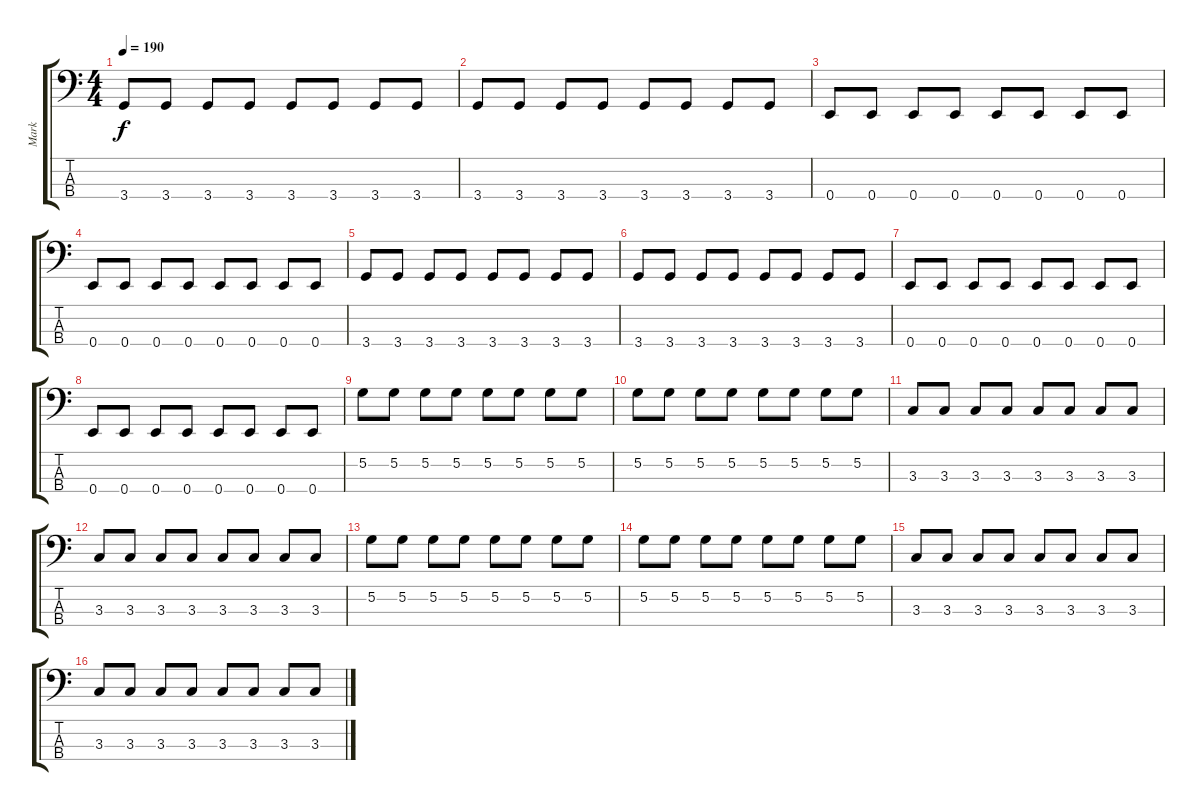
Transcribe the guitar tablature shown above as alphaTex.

\track ("Mark" "Mark") {instrument electricbasspick}
\staff {score tabs}
\tuning (G2 D2 A1 E1) {hide}
\ts (4 4)
\tempo 190
\clef f4
\ks c
3.4.8{dy f} 3.4.8 3.4.8 3.4.8 3.4.8 3.4.8 3.4.8 3.4.8 |
3.4.8 3.4.8 3.4.8 3.4.8 3.4.8 3.4.8 3.4.8 3.4.8 |
0.4.8 0.4.8 0.4.8 0.4.8 0.4.8 0.4.8 0.4.8 0.4.8 |
0.4.8 0.4.8 0.4.8 0.4.8 0.4.8 0.4.8 0.4.8 0.4.8 |
3.4.8 3.4.8 3.4.8 3.4.8 3.4.8 3.4.8 3.4.8 3.4.8 |
3.4.8 3.4.8 3.4.8 3.4.8 3.4.8 3.4.8 3.4.8 3.4.8 |
0.4.8 0.4.8 0.4.8 0.4.8 0.4.8 0.4.8 0.4.8 0.4.8 |
0.4.8 0.4.8 0.4.8 0.4.8 0.4.8 0.4.8 0.4.8 0.4.8 |
5.2.8 5.2.8 5.2.8 5.2.8 5.2.8 5.2.8 5.2.8 5.2.8 |
5.2.8 5.2.8 5.2.8 5.2.8 5.2.8 5.2.8 5.2.8 5.2.8 |
3.3.8 3.3.8 3.3.8 3.3.8 3.3.8 3.3.8 3.3.8 3.3.8 |
3.3.8 3.3.8 3.3.8 3.3.8 3.3.8 3.3.8 3.3.8 3.3.8 |
5.2.8 5.2.8 5.2.8 5.2.8 5.2.8 5.2.8 5.2.8 5.2.8 |
5.2.8 5.2.8 5.2.8 5.2.8 5.2.8 5.2.8 5.2.8 5.2.8 |
3.3.8 3.3.8 3.3.8 3.3.8 3.3.8 3.3.8 3.3.8 3.3.8 |
3.3.8 3.3.8 3.3.8 3.3.8 3.3.8 3.3.8 3.3.8 3.3.8
